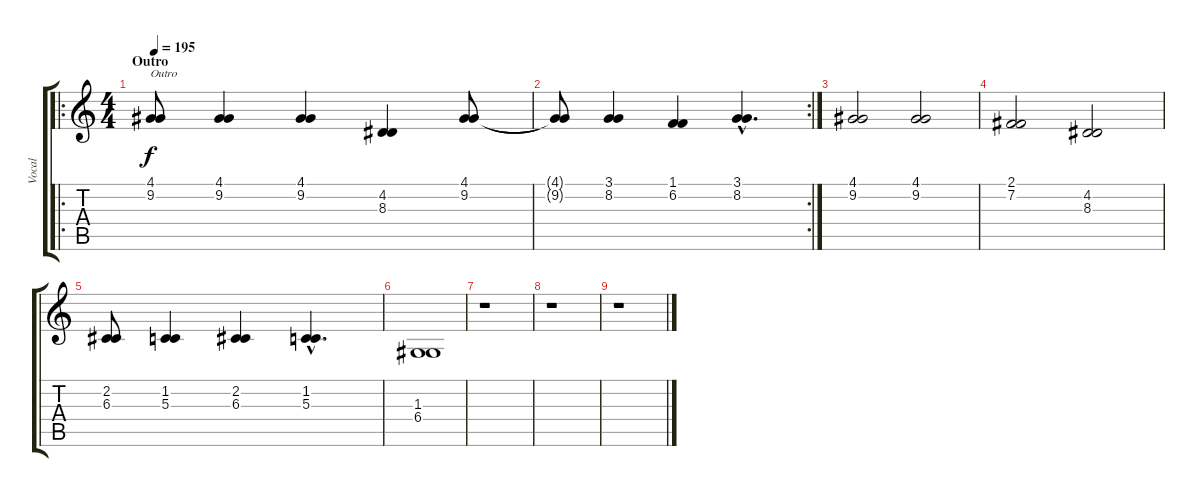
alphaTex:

\track ("Vocal" "Vocal") {instrument oboe}
\staff {score tabs}
\tuning (E4 B3 G3 D3 A2 E2) {hide}
\ro
\ts (4 4)
\section ("" "Outro")
\tempo 195
\clef g2
\ks c
(4.1 9.2).8{txt "Outro" dy f} (4.1 9.2).4 (4.1 9.2).4 (4.2 8.3).4 (4.1 9.2).8 |
\rc 2
(4.1{t} 9.2{t}).8 (3.1 8.2).4 (1.1 6.2).4 (3.1{hac} 8.2{hac}).4{d} |
(4.1 9.2).2 (4.1 9.2).2 |
(2.1 7.2).2 (4.2 8.3).2 |
(2.2 6.3).8 (1.2 5.3).4 (2.2 6.3).4 (1.2{hac} 5.3{hac}).4{d} |
(1.3 6.4).1 |
r.1 |
r.1 |
r.1
